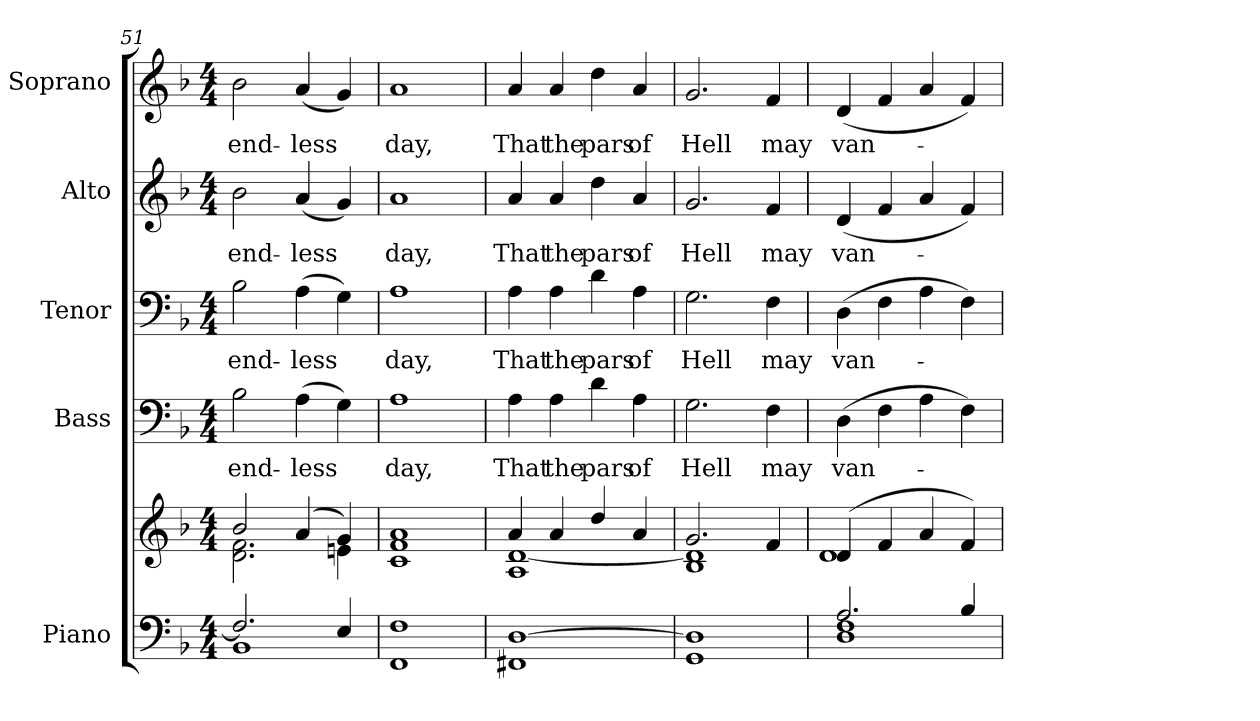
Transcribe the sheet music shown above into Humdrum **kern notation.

**kern	**kern	**kern	**text	**kern	**text	**kern	**text	**kern	**text
*part5	*part5	*part4	*part4	*part3	*part3	*part2	*part2	*part1	*part1
*staff6	*staff5	*staff4	*staff4	*staff3	*staff3	*staff2	*staff2	*staff1	*staff1
*I"Piano	*	*I"Bass	*	*I"Tenor	*	*I"Alto	*	*I"Soprano	*
*I'Pno.	*	*I'B.	*	*I'T.	*	*I'A.	*	*I'S.	*
*clefF4	*clefG2	*clefF4	*	*clefF4	*	*clefG2	*	*clefG2	*
*k[b-]	*k[b-]	*k[b-]	*	*k[b-]	*	*k[b-]	*	*k[b-]	*
*F:	*F:	*F:	*	*F:	*	*F:	*	*F:	*
*M4/4	*M4/4	*M4/4	*	*M4/4	*	*M4/4	*	*M4/4	*
=51	=51	=51	=51	=51	=51	=51	=51	=51	=51
*^	*^	*	*	*	*	*	*	*	*
!	!	!	!	!	!LO:LY:b:color=#000000	!	!	!	!	!	!
!	!	!	!	!	!	!	!LO:LY:b:color=#000000	!	!	!	!
!	!	!	!	!	!	!	!	!	!LO:LY:b:color=#000000	!	!
!	!	!	!	!	!	!	!	!	!	!	!LO:LY:b:color=#000000
2.Fi/]	1BB-i	2b-i/	2.di\ 2.fi	2B-i\	end-	2B-i\	end-	2b-i\	end-	2b-i\	end-
!	!	!	!	!	!LO:LY:b:color=#000000	!	!	!	!	!	!
!	!	!	!	!	!	!	!LO:LY:b:color=#000000	!	!	!	!
!	!	!	!	!	!	!	!	!	!LO:LY:b:color=#000000	!	!
!	!	!	!	!	!	!	!	!	!	!	!LO:LY:b:color=#000000
.	.	(4ai/	.	(4Ai\	-less	(4Ai\	-less	(4ai/	-less	(4ai/	-less
4Ei/	.	4gi/)	4eni\	4Gi\)	.	4Gi\)	.	4gi/)	.	4gi/)	.
=52	=52	=52	=52	=52	=52	=52	=52	=52	=52	=52	=52
!	!	!	!	!	!LO:LY:b:color=#000000	!	!	!	!	!	!
!	!	!	!	!	!	!	!LO:LY:b:color=#000000	!	!	!	!
!	!	!	!	!	!	!	!	!	!LO:LY:b:color=#000000	!	!
!	!	!	!	!	!	!	!	!	!	!	!LO:LY:b:color=#000000
1Fi	1FFi	1ai	1ci 1fi	1Ai	day,	1Ai	day,	1ai	day,	1ai	day,
!!LO:PB:g=z
=53	=53	=53	=53	=53	=53	=53	=53	=53	=53	=53	=53
!	!	!	!	!	!LO:LY:b:color=#000000	!	!	!	!	!	!
!	!	!	!	!	!	!	!LO:LY:b:color=#000000	!	!	!	!
!	!	!	!	!	!	!	!	!	!LO:LY:b:color=#000000	!	!
!	!	!	!	!	!	!	!	!	!	!	!LO:LY:b:color=#000000
[>1Di	1FF#Xi	4ai/	1Ai [<1di	4Ai\	That	4Ai\	That	4ai/	That	4ai/	That
!	!	!	!	!	!LO:LY:b:color=#000000	!	!	!	!	!	!
!	!	!	!	!	!	!	!LO:LY:b:color=#000000	!	!	!	!
!	!	!	!	!	!	!	!	!	!LO:LY:b:color=#000000	!	!
!	!	!	!	!	!	!	!	!	!	!	!LO:LY:b:color=#000000
.	.	4ai/	.	4Ai\	the	4Ai\	the	4ai/	the	4ai/	the
!	!	!	!	!	!LO:LY:b:color=#000000	!	!	!	!	!	!
!	!	!	!	!	!	!	!LO:LY:b:color=#000000	!	!	!	!
!	!	!	!	!	!	!	!	!	!LO:LY:b:color=#000000	!	!
!	!	!	!	!	!	!	!	!	!	!	!LO:LY:b:color=#000000
.	.	4ddi/	.	4di\	pars	4di\	pars	4ddi\	pars	4ddi\	pars
!	!	!	!	!	!LO:LY:b:color=#000000	!	!	!	!	!	!
!	!	!	!	!	!	!	!LO:LY:b:color=#000000	!	!	!	!
!	!	!	!	!	!	!	!	!	!LO:LY:b:color=#000000	!	!
!	!	!	!	!	!	!	!	!	!	!	!LO:LY:b:color=#000000
.	.	4ai/	.	4Ai\	of	4Ai\	of	4ai/	of	4ai/	of
=54	=54	=54	=54	=54	=54	=54	=54	=54	=54	=54	=54
!	!	!	!	!	!LO:LY:b:color=#000000	!	!	!	!	!	!
!	!	!	!	!	!	!	!LO:LY:b:color=#000000	!	!	!	!
!	!	!	!	!	!	!	!	!	!LO:LY:b:color=#000000	!	!
!	!	!	!	!	!	!	!	!	!	!	!LO:LY:b:color=#000000
1Di]	1GGi	2.gi/	1B-i 1di]	2.Gi\	Hell	2.Gi\	Hell	2.gi/	Hell	2.gi/	Hell
!	!	!	!	!	!LO:LY:b:color=#000000	!	!	!	!	!	!
!	!	!	!	!	!	!	!LO:LY:b:color=#000000	!	!	!	!
!	!	!	!	!	!	!	!	!	!LO:LY:b:color=#000000	!	!
!	!	!	!	!	!	!	!	!	!	!	!LO:LY:b:color=#000000
.	.	4fi/	.	4Fi\	may	4Fi\	may	4fi/	may	4fi/	may
=55	=55	=55	=55	=55	=55	=55	=55	=55	=55	=55	=55
!	!	!	!	!	!LO:LY:b:color=#000000	!	!	!	!	!	!
!	!	!	!	!	!	!	!LO:LY:b:color=#000000	!	!	!	!
!	!	!	!	!	!	!	!	!	!LO:LY:b:color=#000000	!	!
!	!	!	!	!	!	!	!	!	!	!	!LO:LY:b:color=#000000
2.Ai/	1Di 1Fi	(4di/	1di	(4Di\	van-	(4Di\	van-	(4di/	van-	(4di/	van-
.	.	4fi/	.	4Fi\	.	4Fi\	.	4fi/	.	4fi/	.
.	.	4ai/	.	4Ai\	.	4Ai\	.	4ai/	.	4ai/	.
4B-i/	.	4fi/)	.	4Fi\)	.	4Fi\)	.	4fi/)	.	4fi/)	.
*v	*v	*	*	*	*	*	*	*	*	*	*
*	*v	*v	*	*	*	*	*	*	*	*
=	=	=	=	=	=	=	=	=	=
*-	*-	*-	*-	*-	*-	*-	*-	*-	*-
